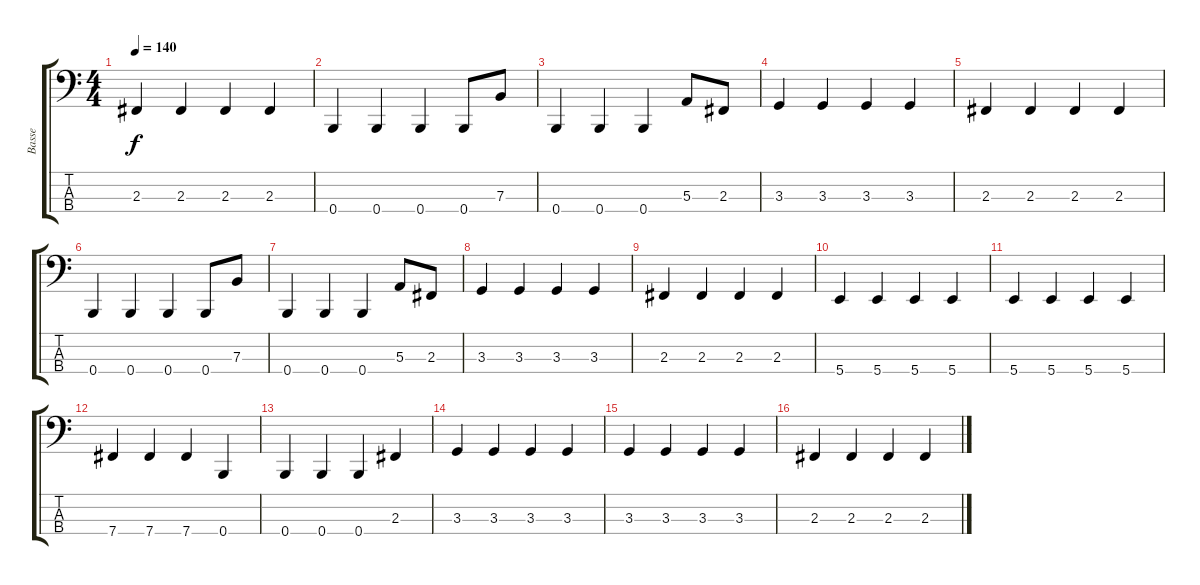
\track ("Basse" "Basse") {instrument electricbasspick}
\staff {score tabs}
\tuning (D2 A1 E1 B0) {hide}
\ts (4 4)
\tempo 140
\clef f4
\ks c
2.3.4{dy f} 2.3.4 2.3.4 2.3.4 |
0.4.4 0.4.4 0.4.4 0.4.8 7.3.8 |
0.4.4 0.4.4 0.4.4 5.3.8 2.3.8 |
3.3.4 3.3.4 3.3.4 3.3.4 |
2.3.4 2.3.4 2.3.4 2.3.4 |
0.4.4 0.4.4 0.4.4 0.4.8 7.3.8 |
0.4.4 0.4.4 0.4.4 5.3.8 2.3.8 |
3.3.4 3.3.4 3.3.4 3.3.4 |
2.3.4 2.3.4 2.3.4 2.3.4 |
5.4.4 5.4.4 5.4.4 5.4.4 |
5.4.4 5.4.4 5.4.4 5.4.4 |
7.4.4 7.4.4 7.4.4 0.4.4 |
0.4.4 0.4.4 0.4.4 2.3.4 |
3.3.4 3.3.4 3.3.4 3.3.4 |
3.3.4 3.3.4 3.3.4 3.3.4 |
2.3.4 2.3.4 2.3.4 2.3.4
